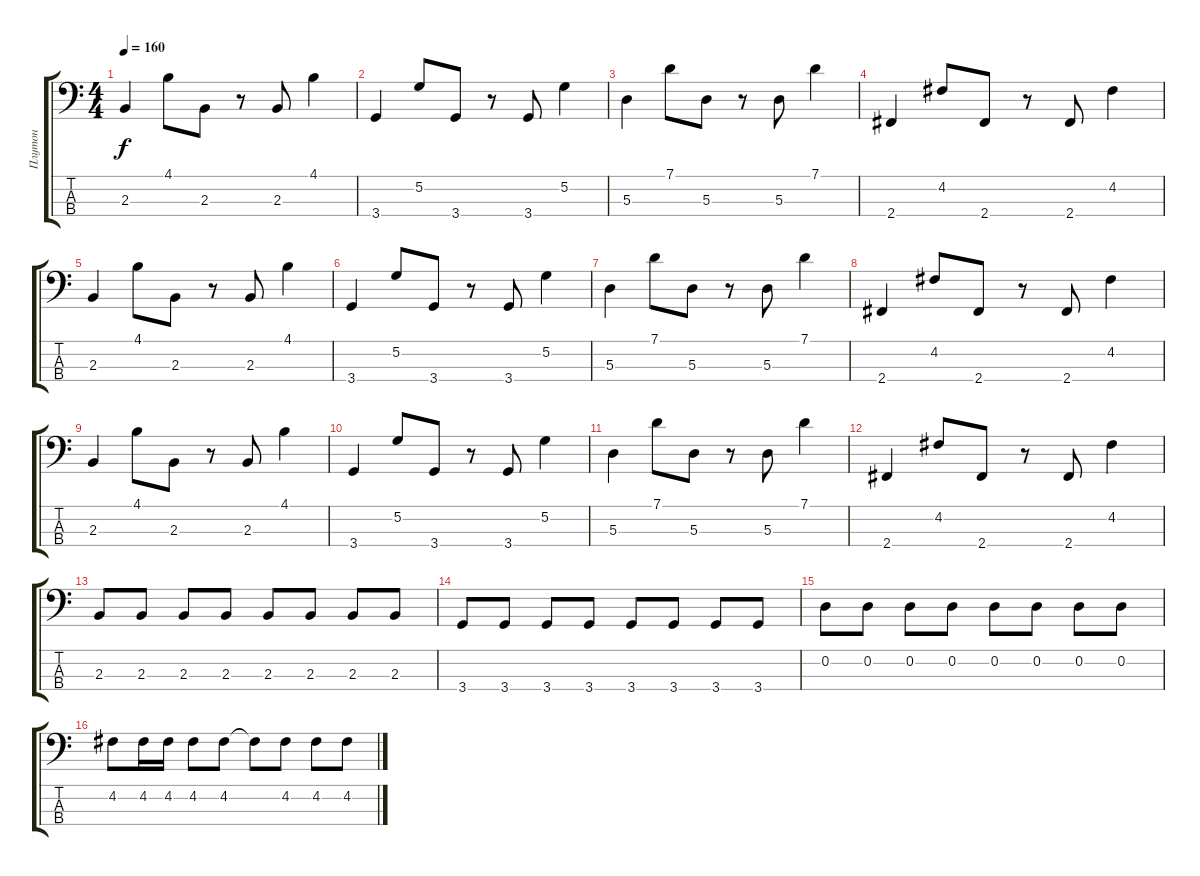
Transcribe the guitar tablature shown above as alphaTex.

\track ("Плутон" "Плутон") {instrument electricbassfinger}
\staff {score tabs}
\tuning (G2 D2 A1 E1) {hide}
\ts (4 4)
\tempo 160
\clef f4
\ks c
2.3.4{dy f} 4.1.8 2.3.8 r.8 2.3.8 4.1.4 |
3.4.4 5.2.8 3.4.8 r.8 3.4.8 5.2.4 |
5.3.4 7.1.8 5.3.8 r.8 5.3.8 7.1.4 |
2.4.4 4.2.8 2.4.8 r.8 2.4.8 4.2.4 |
2.3.4 4.1.8 2.3.8 r.8 2.3.8 4.1.4 |
3.4.4 5.2.8 3.4.8 r.8 3.4.8 5.2.4 |
5.3.4 7.1.8 5.3.8 r.8 5.3.8 7.1.4 |
2.4.4 4.2.8 2.4.8 r.8 2.4.8 4.2.4 |
2.3.4 4.1.8 2.3.8 r.8 2.3.8 4.1.4 |
3.4.4 5.2.8 3.4.8 r.8 3.4.8 5.2.4 |
5.3.4 7.1.8 5.3.8 r.8 5.3.8 7.1.4 |
2.4.4 4.2.8 2.4.8 r.8 2.4.8 4.2.4 |
2.3.8 2.3.8 2.3.8 2.3.8 2.3.8 2.3.8 2.3.8 2.3.8 |
3.4.8 3.4.8 3.4.8 3.4.8 3.4.8 3.4.8 3.4.8 3.4.8 |
0.2.8 0.2.8 0.2.8 0.2.8 0.2.8 0.2.8 0.2.8 0.2.8 |
4.2.8 4.2.16 4.2.16 4.2.8 4.2.8 4.2{t}.8 4.2.8 4.2.8 4.2.8
